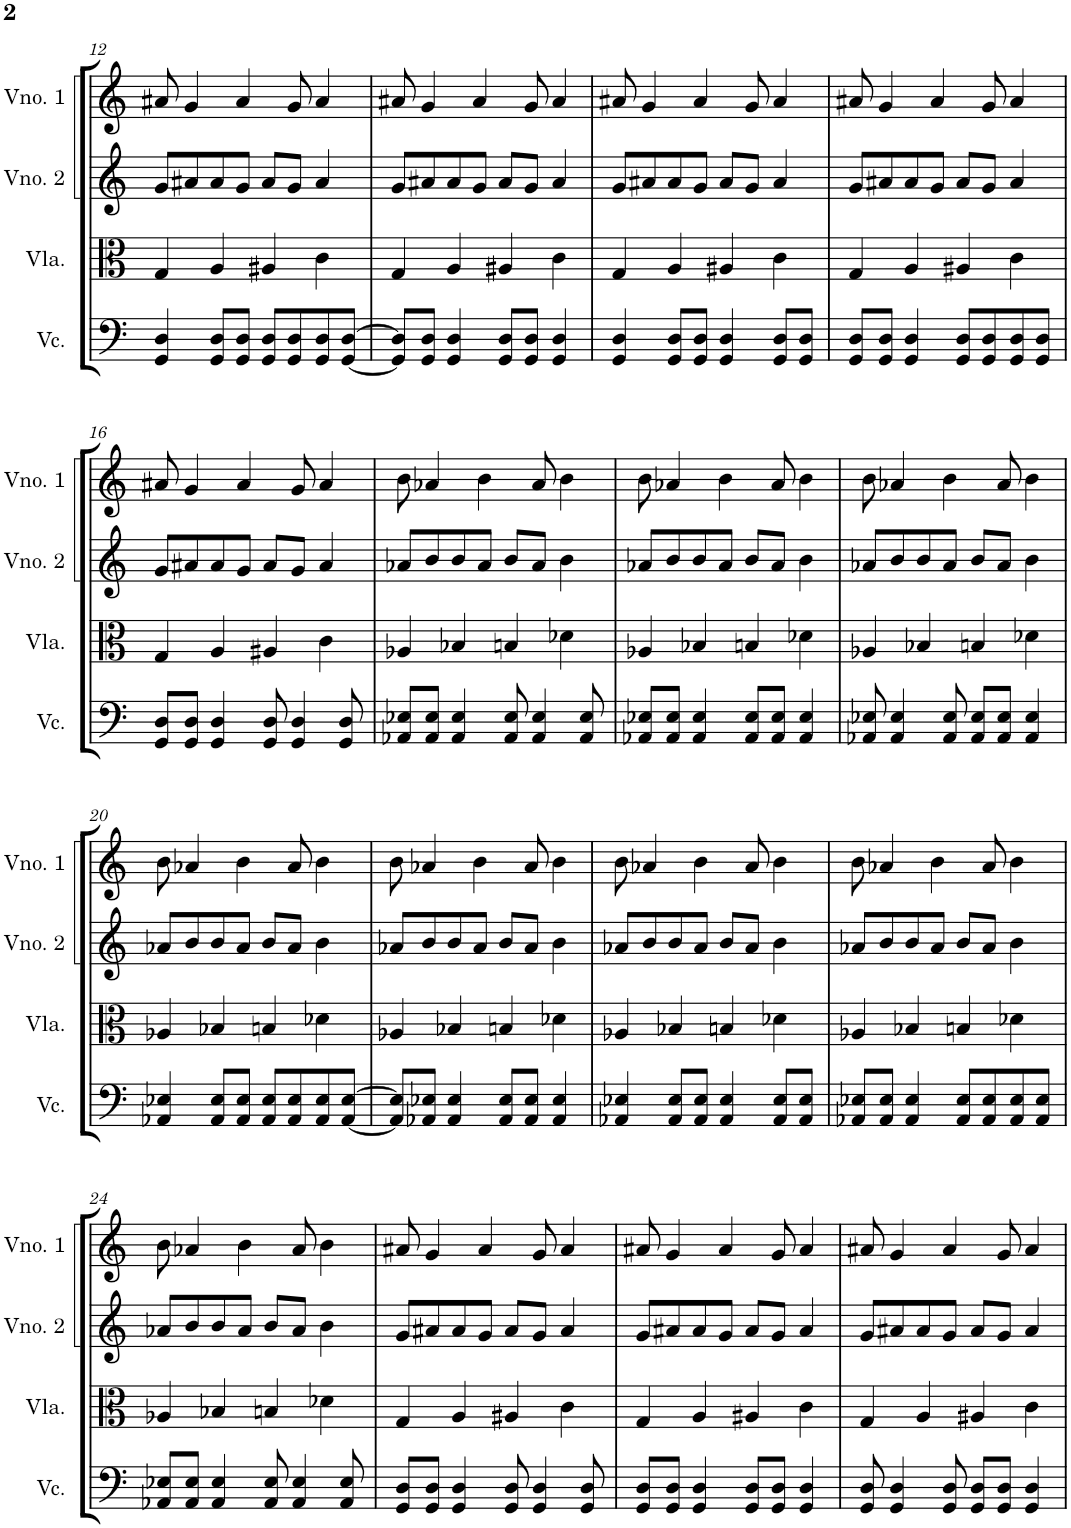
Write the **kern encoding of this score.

**kern	**kern	**kern	**kern
*part4	*part3	*part2	*part1
*staff4	*staff3	*staff2	*staff1
*I"Violoncelo	*I"Viola	*I"Violino 2	*I"Violino 1
*I'Vc.	*I'Vla.	*I'Vno. 2	*I'Vno. 1
!!LO:PB:g=z
*clefF4	*clefC3	*clefG2	*clefG2
*k[]	*k[]	*k[]	*k[]
*M4/4	*M4/4	*M4/4	*M4/4
=12	=12	=12	=12
4GG/ 4D/	4G/	8g/L	8a#X/
.	.	8a#X/	4g/
8GG/ 8D/L	4A/	8a#/	.
8GG/ 8D/J	.	8g/J	4a#/
8GG/ 8D/L	4A#X/	8a#/L	.
8GG/ 8D/	.	8g/J	8g/
8GG/ 8D/	4c\	4a#/	4a#/
[8GG/ [8D/J	.	.	.
=13	=13	=13	=13
8GG/] 8D/]L	4G/	8g/L	8a#X/
8GG/ 8D/J	.	8a#X/	4g/
4GG/ 4D/	4A/	8a#/	.
.	.	8g/J	4a#/
8GG/ 8D/L	4A#X/	8a#/L	.
8GG/ 8D/J	.	8g/J	8g/
4GG/ 4D/	4c\	4a#/	4a#/
=14	=14	=14	=14
4GG/ 4D/	4G/	8g/L	8a#X/
.	.	8a#X/	4g/
8GG/ 8D/L	4A/	8a#/	.
8GG/ 8D/J	.	8g/J	4a#/
4GG/ 4D/	4A#X/	8a#/L	.
.	.	8g/J	8g/
8GG/ 8D/L	4c\	4a#/	4a#/
8GG/ 8D/J	.	.	.
=15	=15	=15	=15
8GG/ 8D/L	4G/	8g/L	8a#X/
8GG/ 8D/J	.	8a#X/	4g/
4GG/ 4D/	4A/	8a#/	.
.	.	8g/J	4a#/
8GG/ 8D/L	4A#X/	8a#/L	.
8GG/ 8D/	.	8g/J	8g/
8GG/ 8D/	4c\	4a#/	4a#/
8GG/ 8D/J	.	.	.
!!LO:LB:g=z
=16	=16	=16	=16
8GG/ 8D/L	4G/	8g/L	8a#X/
8GG/ 8D/J	.	8a#X/	4g/
4GG/ 4D/	4A/	8a#/	.
.	.	8g/J	4a#/
8GG/ 8D/	4A#X/	8a#/L	.
4GG/ 4D/	.	8g/J	8g/
.	4c\	4a#/	4a#/
8GG/ 8D/	.	.	.
=17	=17	=17	=17
8AA-X/ 8E-X/L	4A-X/	8a-X/L	8b\
8AA-/ 8E-/J	.	8b/	4a-X/
4AA-/ 4E-/	4B-X/	8b/	.
.	.	8a-/J	4b\
8AA-/ 8E-/	4Bn/	8b/L	.
4AA-/ 4E-/	.	8a-/J	8a-/
.	4d-X\	4b\	4b\
8AA-/ 8E-/	.	.	.
=18	=18	=18	=18
8AA-X/ 8E-X/L	4A-X/	8a-X/L	8b\
8AA-/ 8E-/J	.	8b/	4a-X/
4AA-/ 4E-/	4B-X/	8b/	.
.	.	8a-/J	4b\
8AA-/ 8E-/L	4Bn/	8b/L	.
8AA-/ 8E-/J	.	8a-/J	8a-/
4AA-/ 4E-/	4d-X\	4b\	4b\
=19	=19	=19	=19
8AA-X/ 8E-X/	4A-X/	8a-X/L	8b\
4AA-/ 4E-/	.	8b/	4a-X/
.	4B-X/	8b/	.
8AA-/ 8E-/	.	8a-/J	4b\
8AA-/ 8E-/L	4Bn/	8b/L	.
8AA-/ 8E-/J	.	8a-/J	8a-/
4AA-/ 4E-/	4d-X\	4b\	4b\
!!LO:LB:g=z
=20	=20	=20	=20
4AA-X/ 4E-X/	4A-X/	8a-X/L	8b\
.	.	8b/	4a-X/
8AA-/ 8E-/L	4B-X/	8b/	.
8AA-/ 8E-/J	.	8a-/J	4b\
8AA-/ 8E-/L	4Bn/	8b/L	.
8AA-/ 8E-/	.	8a-/J	8a-/
8AA-/ 8E-/	4d-X\	4b\	4b\
[8AA-/ [8E-/J	.	.	.
=21	=21	=21	=21
8AA-/] 8E-/]L	4A-X/	8a-X/L	8b\
8AA-X/ 8E-X/J	.	8b/	4a-X/
4AA-/ 4E-/	4B-X/	8b/	.
.	.	8a-/J	4b\
8AA-/ 8E-/L	4Bn/	8b/L	.
8AA-/ 8E-/J	.	8a-/J	8a-/
4AA-/ 4E-/	4d-X\	4b\	4b\
=22	=22	=22	=22
4AA-X/ 4E-X/	4A-X/	8a-X/L	8b\
.	.	8b/	4a-X/
8AA-/ 8E-/L	4B-X/	8b/	.
8AA-/ 8E-/J	.	8a-/J	4b\
4AA-/ 4E-/	4Bn/	8b/L	.
.	.	8a-/J	8a-/
8AA-/ 8E-/L	4d-X\	4b\	4b\
8AA-/ 8E-/J	.	.	.
=23	=23	=23	=23
8AA-X/ 8E-X/L	4A-X/	8a-X/L	8b\
8AA-/ 8E-/J	.	8b/	4a-X/
4AA-/ 4E-/	4B-X/	8b/	.
.	.	8a-/J	4b\
8AA-/ 8E-/L	4Bn/	8b/L	.
8AA-/ 8E-/	.	8a-/J	8a-/
8AA-/ 8E-/	4d-X\	4b\	4b\
8AA-/ 8E-/J	.	.	.
!!LO:LB:g=z
=24	=24	=24	=24
8AA-X/ 8E-X/L	4A-X/	8a-X/L	8b\
8AA-/ 8E-/J	.	8b/	4a-X/
4AA-/ 4E-/	4B-X/	8b/	.
.	.	8a-/J	4b\
8AA-/ 8E-/	4Bn/	8b/L	.
4AA-/ 4E-/	.	8a-/J	8a-/
.	4d-X\	4b\	4b\
8AA-/ 8E-/	.	.	.
=25	=25	=25	=25
8GG/ 8D/L	4G/	8g/L	8a#X/
8GG/ 8D/J	.	8a#X/	4g/
4GG/ 4D/	4A/	8a#/	.
.	.	8g/J	4a#/
8GG/ 8D/	4A#X/	8a#/L	.
4GG/ 4D/	.	8g/J	8g/
.	4c\	4a#/	4a#/
8GG/ 8D/	.	.	.
=26	=26	=26	=26
8GG/ 8D/L	4G/	8g/L	8a#X/
8GG/ 8D/J	.	8a#X/	4g/
4GG/ 4D/	4A/	8a#/	.
.	.	8g/J	4a#/
8GG/ 8D/L	4A#X/	8a#/L	.
8GG/ 8D/J	.	8g/J	8g/
4GG/ 4D/	4c\	4a#/	4a#/
=27	=27	=27	=27
8GG/ 8D/	4G/	8g/L	8a#X/
4GG/ 4D/	.	8a#X/	4g/
.	4A/	8a#/	.
8GG/ 8D/	.	8g/J	4a#/
8GG/ 8D/L	4A#X/	8a#/L	.
8GG/ 8D/J	.	8g/J	8g/
4GG/ 4D/	4c\	4a#/	4a#/
=	=	=	=
*-	*-	*-	*-
